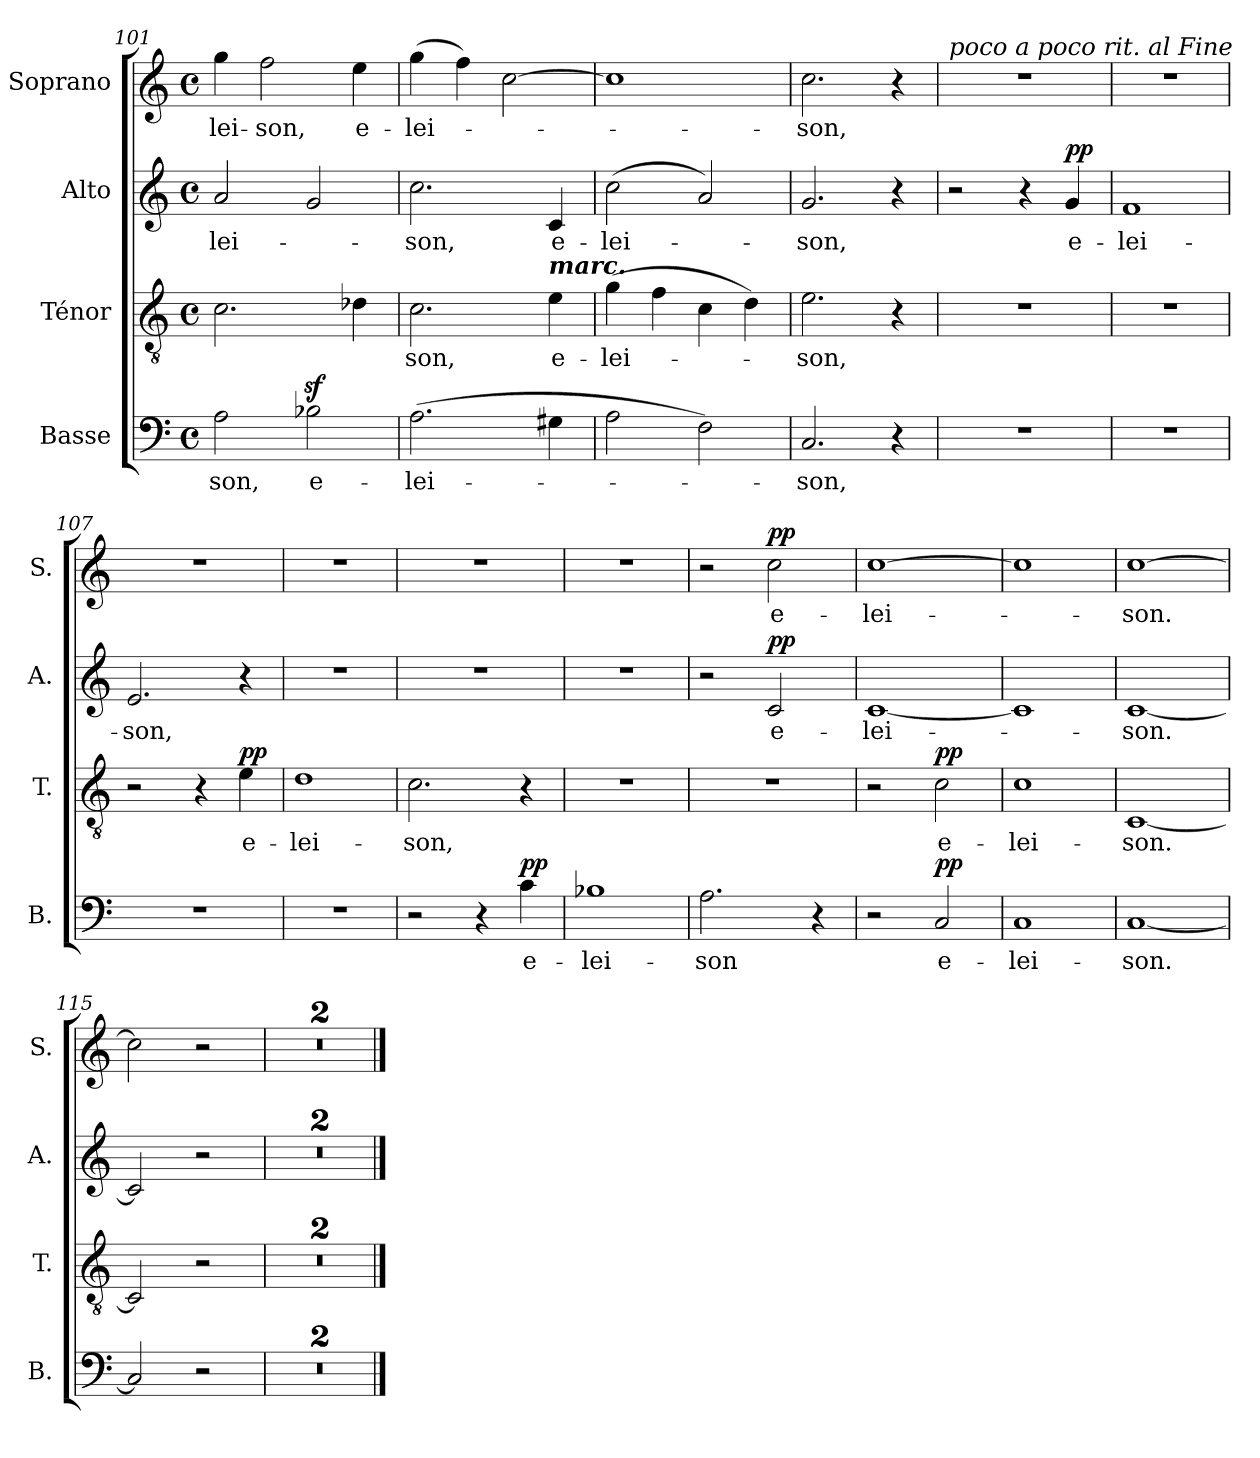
**kern	**text	**dynam	**kern	**text	**dynam	**kern	**text	**dynam	**kern	**text	**dynam
*part4	*part4	*part4	*part3	*part3	*part3	*part2	*part2	*part2	*part1	*part1	*part1
*staff4	*staff4	*staff4	*staff3	*staff3	*staff3	*staff2	*staff2	*staff2	*staff1	*staff1	*staff1
*I"Basse	*	*	*I"Ténor	*	*	*I"Alto	*	*	*I"Soprano	*	*
*I'B.	*	*	*I'T.	*	*	*I'A.	*	*	*I'S.	*	*
*clefF4	*	*	*clefGv2	*	*	*clefG2	*	*	*clefG2	*	*
*k[]	*	*	*k[]	*	*	*k[]	*	*	*k[]	*	*
*M4/4	*	*	*M4/4	*	*	*M4/4	*	*	*M4/4	*	*
*met(c)	*	*	*met(c)	*	*	*met(c)	*	*	*met(c)	*	*
=101	=101	=101	=101	=101	=101	=101	=101	=101	=101	=101	=101
!	!LO:LY:b	!	!	!	!	!	!LO:LY:b	!	!	!LO:LY:b	!
2A\	-son,	.	2.c\	.	.	2a/	-lei-	.	4gg\	-lei-	.
!	!	!	!	!	!	!	!	!	!	!LO:LY:b	!
.	.	.	.	.	.	.	.	.	2ff\	-son,	.
!	!LO:LY:b	!	!	!	!	!	!	!	!	!	!
2B-Xz>\	e-	.	.	.	.	2g/	.	.	.	.	.
!	!	!	!	!	!	!	!	!	!	!LO:LY:b	!
.	.	.	4d-X\	.	.	.	.	.	4ee\	e-	.
=102	=102	=102	=102	=102	=102	=102	=102	=102	=102	=102	=102
!	!LO:LY:b	!	!	!LO:LY:b	!	!	!LO:LY:b	!	!	!LO:LY:b	!
(2.A\	-lei-	.	2.c\	-son,	.	2.cc\	-son,	.	(4gg\	-lei-	.
.	.	.	.	.	.	.	.	.	4ff\)	.	.
.	.	.	.	.	.	.	.	.	[2cc\	.	.
!	!	!	!LO:TX:a:Bi:t=marc.	!	!	!	!	!	!	!	!
!	!	!	!	!LO:LY:b	!	!	!LO:LY:b	!	!	!	!
4G#X\	.	.	4e\	e-	.	4c/	e-	.	.	.	.
!!LO:PB:g=z
=103	=103	=103	=103	=103	=103	=103	=103	=103	=103	=103	=103
!	!	!	!	!LO:LY:b	!	!	!LO:LY:b	!	!	!	!
2A\	.	.	(4g\	-lei-	.	(2cc\	-lei-	.	1cc]	.	.
.	.	.	4f\	.	.	.	.	.	.	.	.
2F\)	.	.	4c\	.	.	2a/)	.	.	.	.	.
.	.	.	4d\)	.	.	.	.	.	.	.	.
=104	=104	=104	=104	=104	=104	=104	=104	=104	=104	=104	=104
!	!LO:LY:b	!	!	!LO:LY:b	!	!	!LO:LY:b	!	!	!LO:LY:b	!
2.C/	-son,	.	2.e\	-son,	.	2.g/	-son,	.	2.cc\	-son,	.
4r	.	.	4r	.	.	4r	.	.	4r	.	.
=105	=105	=105	=105	=105	=105	=105	=105	=105	=105	=105	=105
!	!	!	!	!	!	!	!	!	!LO:TX:a:i:t=poco a poco rit. al Fine	!	!
1r	.	.	1r	.	.	2r	.	.	1r	.	.
.	.	.	.	.	.	4r	.	.	.	.	.
!	!	!	!	!	!	!	!LO:LY:b	!LO:DY:a	!	!	!
.	.	.	.	.	.	4g/	e-	pp	.	.	.
=106	=106	=106	=106	=106	=106	=106	=106	=106	=106	=106	=106
!	!	!	!	!	!	!	!LO:LY:b	!	!	!	!
1r	.	.	1r	.	.	1f	-lei-	.	1r	.	.
=107	=107	=107	=107	=107	=107	=107	=107	=107	=107	=107	=107
!	!	!	!	!	!	!	!LO:LY:b	!	!	!	!
1r	.	.	2r	.	.	2.e/	-son,	.	1r	.	.
.	.	.	4r	.	.	.	.	.	.	.	.
!	!	!	!	!LO:LY:b	!LO:DY:a	!	!	!	!	!	!
.	.	.	4e\	e-	pp	4r	.	.	.	.	.
=108	=108	=108	=108	=108	=108	=108	=108	=108	=108	=108	=108
!	!	!	!	!LO:LY:b	!	!	!	!	!	!	!
1r	.	.	1d	-lei-	.	1r	.	.	1r	.	.
=109	=109	=109	=109	=109	=109	=109	=109	=109	=109	=109	=109
!	!	!	!	!LO:LY:b	!	!	!	!	!	!	!
2r	.	.	2.c\	-son,	.	1r	.	.	1r	.	.
4r	.	.	.	.	.	.	.	.	.	.	.
!	!LO:LY:b	!LO:DY:a	!	!	!	!	!	!	!	!	!
4c\	e-	pp	4r	.	.	.	.	.	.	.	.
!!LO:LB:g=z
=110	=110	=110	=110	=110	=110	=110	=110	=110	=110	=110	=110
!	!LO:LY:b	!	!	!	!	!	!	!	!	!	!
1B-X	-lei-	.	1r	.	.	1r	.	.	1r	.	.
=111	=111	=111	=111	=111	=111	=111	=111	=111	=111	=111	=111
!	!LO:LY:b	!	!	!	!	!	!	!	!	!	!
2.A\	-son	.	1r	.	.	2r	.	.	2r	.	.
!	!	!	!	!	!	!	!LO:LY:b	!LO:DY:a	!	!LO:LY:b	!LO:DY:a
.	.	.	.	.	.	2c/	e-	pp	2cc\	e-	pp
4r	.	.	.	.	.	.	.	.	.	.	.
=112	=112	=112	=112	=112	=112	=112	=112	=112	=112	=112	=112
!	!	!	!	!	!	!	!LO:LY:b	!	!	!LO:LY:b	!
2r	.	.	2r	.	.	[1c	-lei-	.	[1cc	-lei-	.
!	!LO:LY:b	!LO:DY:a	!	!LO:LY:b	!LO:DY:a	!	!	!	!	!	!
2C/	e-	pp	2c\	e-	pp	.	.	.	.	.	.
=113	=113	=113	=113	=113	=113	=113	=113	=113	=113	=113	=113
!	!LO:LY:b	!	!	!LO:LY:b	!	!	!	!	!	!	!
1C	-lei-	.	1c	-lei-	.	1c]	.	.	1cc]	.	.
=114	=114	=114	=114	=114	=114	=114	=114	=114	=114	=114	=114
!	!LO:LY:b	!	!	!LO:LY:b	!	!	!LO:LY:b	!	!	!LO:LY:b	!
[1C	-son.	.	[1C	-son.	.	[1c	-son.	.	[1cc	-son.	.
=115	=115	=115	=115	=115	=115	=115	=115	=115	=115	=115	=115
2C/]	.	.	2C/]	.	.	2c/]	.	.	2cc\]	.	.
2r	.	.	2r	.	.	2r	.	.	2r	.	.
=116	=116	=116	=116	=116	=116	=116	=116	=116	=116	=116	=116
1r	.	.	1r	.	.	1r	.	.	1r	.	.
=117	=117	=117	=117	=117	=117	=117	=117	=117	=117	=117	=117
1r	.	.	1r	.	.	1r	.	.	1r	.	.
==	==	==	==	==	==	==	==	==	==	==	==
*-	*-	*-	*-	*-	*-	*-	*-	*-	*-	*-	*-
